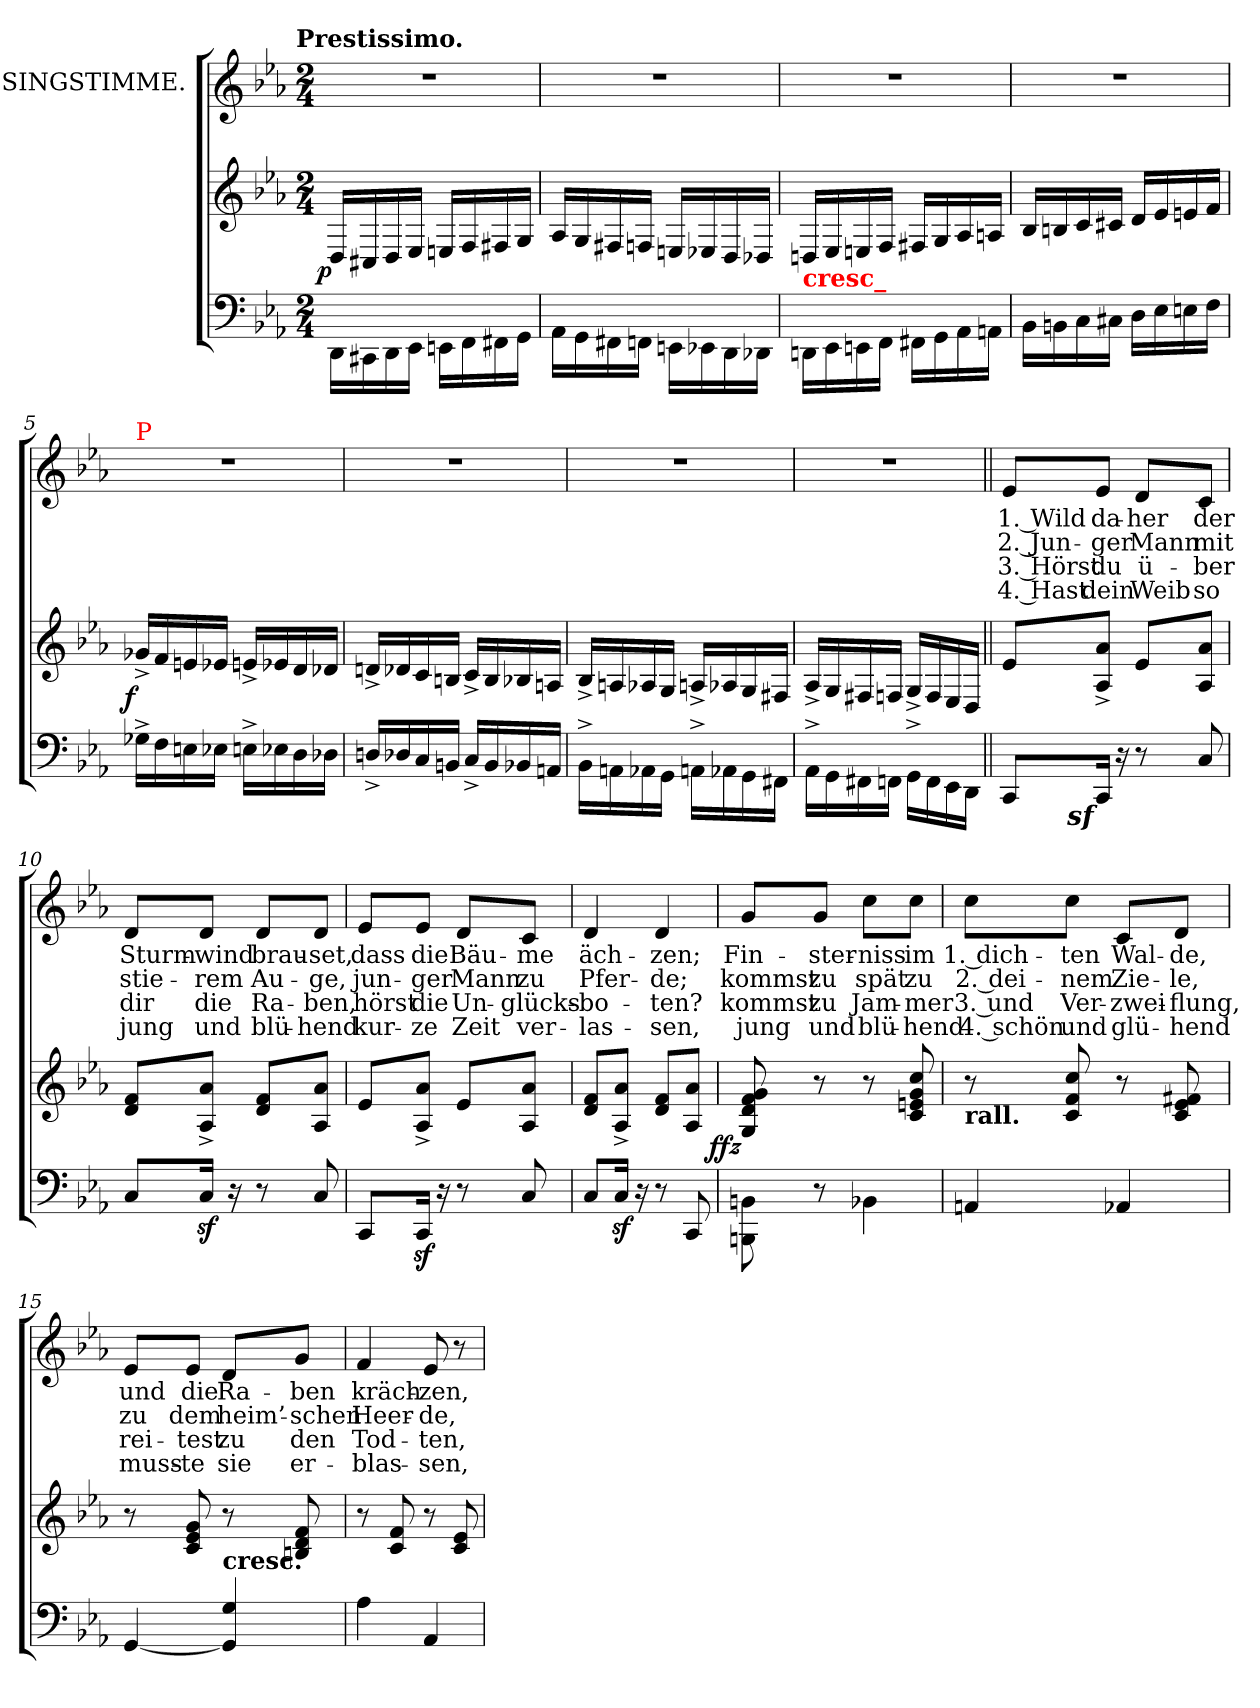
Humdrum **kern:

**kern	**kern	**dynam	**kern	**text	**text	**text	**text
*part2	*part2	*part2	*part1	*part1	*part1	*part1	*part1
*staff3	*staff2	*staff2/3	*staff1	*staff1	*staff1	*staff1	*staff1
*	*	*	*I"SINGSTIMME.	*	*	*	*
*clefF4	*clefG2	*	*clefG2	*	*	*	*
*k[b-e-a-]	*k[b-e-a-]	*	*k[b-e-a-]	*	*	*	*
*c:	*c:	*	*c:	*	*	*	*
!!LO:TX:omd:t=Prestissimo.
*M2/4	*M2/4	*	*M2/4	*	*	*	*
*MM208	*MM208	*	*MM208	*	*	*	*
=1	=1	=1	=1	=1	=1	=1	=1
!	!	!LO:DY:rj	!	!	!	!	!
16DD\LL	16D/LL	p	2r	.	.	.	.
16CC#X	16C#X	.	.	.	.	.	.
16DD\	16D/	.	.	.	.	.	.
16EE-\JJ	16E-/JJ	.	.	.	.	.	.
16EEn\LL	16En/LL	.	.	.	.	.	.
16FF\	16F/	.	.	.	.	.	.
16FF#X	16F#X	.	.	.	.	.	.
16GG\JJ	16G/JJ	.	.	.	.	.	.
=2	=2	=2	=2	=2	=2	=2	=2
16AA-\LL	16A-/LL	.	2r	.	.	.	.
16GG\	16G/	.	.	.	.	.	.
16FF#X	16F#X	.	.	.	.	.	.
16FFn\JJ	16Fn/JJ	.	.	.	.	.	.
16EEn\LL	16En/LL	.	.	.	.	.	.
16EE-X	16E-X	.	.	.	.	.	.
16DD\	16D/	.	.	.	.	.	.
16DD-XJJ	16D-XJJ	.	.	.	.	.	.
=3	=3	=3	=3	=3	=3	=3	=3
!	!LO:TX:b:B:color=red:t=cresc_	!	!	!	!	!	!
16DDn\LL	16Dn/LL	.	2r	.	.	.	.
16EE-\	16E-/	.	.	.	.	.	.
16EEn\	16En/	.	.	.	.	.	.
16FF\JJ	16F/JJ	.	.	.	.	.	.
16FF#XLL	16F#XLL	.	.	.	.	.	.
16GG\	16G/	.	.	.	.	.	.
16AA-\	16A-/	.	.	.	.	.	.
16AAn\JJ	16An/JJ	.	.	.	.	.	.
=4	=4	=4	=4	=4	=4	=4	=4
16BB-\LL	16B-/LL	.	2r	.	.	.	.
16BBn\	16Bn/	.	.	.	.	.	.
16C\	16c/	.	.	.	.	.	.
16C#XJJ	16c#XJJ	.	.	.	.	.	.
16DLL	16dLL	.	.	.	.	.	.
16E-	16e-	.	.	.	.	.	.
16En	16en	.	.	.	.	.	.
16FJJ	16fJJ	.	.	.	.	.	.
=5	=5	=5	=5	=5	=5	=5	=5
!	!	!	!LO:TX:a:color=red:t=P	!	!	!	!
!	!	!LO:DY:rj	!	!	!	!	!
16G-X^>LL	16g-X^>LL	f	2r	.	.	.	.
16F	16f	.	.	.	.	.	.
16En	16en	.	.	.	.	.	.
16E-XJJ	16e-XJJ	.	.	.	.	.	.
16En^>LL	16en^>LL	.	.	.	.	.	.
16E-X	16e-X	.	.	.	.	.	.
16D	16d	.	.	.	.	.	.
16D-XJJ	16d-XJJ	.	.	.	.	.	.
=6	=6	=6	=6	=6	=6	=6	=6
16Dn^<LL	16dn^>LL	.	2r	.	.	.	.
16D-X	16d-X	.	.	.	.	.	.
16C	16c	.	.	.	.	.	.
16BBnJJ	16BnJJ	.	.	.	.	.	.
16C^<LL	16c^>LL	.	.	.	.	.	.
16BB	16B	.	.	.	.	.	.
16BB-X	16B-X	.	.	.	.	.	.
16AAnJJ	16AnJJ	.	.	.	.	.	.
=7	=7	=7	=7	=7	=7	=7	=7
16BB-^<\LL	16B-^>/LL	.	2r	.	.	.	.
16AAn\	16An/	.	.	.	.	.	.
16AA-X	16A-X	.	.	.	.	.	.
16GG\JJ	16G/JJ	.	.	.	.	.	.
16AAn^<\LL	16An^>/LL	.	.	.	.	.	.
16AA-X	16A-X	.	.	.	.	.	.
16GG\	16G/	.	.	.	.	.	.
16FF#XJJ	16F#XJJ	.	.	.	.	.	.
=8	=8	=8	=8	=8	=8	=8	=8
16AA-^<\LL	16A-^>/LL	.	2r	.	.	.	.
16GG\	16G/	.	.	.	.	.	.
16FF#X	16F#X	.	.	.	.	.	.
16FFn\JJ	16Fn/JJ	.	.	.	.	.	.
16GG^<\LL	16G^>/LL	.	.	.	.	.	.
16FF\	16F/	.	.	.	.	.	.
16EE-\	16E-/	.	.	.	.	.	.
16DD\JJ	16D/JJ	.	.	.	.	.	.
=9||	=9||	=9||	=9||	=9||	=9||	=9||	=9||
*	*	*	*MM108	*	*	*	*
8CCL	8e-L	.	8e-/L	1. Wild	2. Jun-	3. Hörst	4. Hast
!LO:DY:rj	!	!	!	!	!	!	!
16CCz<Jk	8a-^< 8A-^<J	.	8e-/J	da-	-ger	du	dein
16r	.	.	.	.	.	.	.
8r	8e-L	.	8d/L	-her	Mann	ü-	Weib
8C	8a- 8A-J	.	8c/J	der	mit	-ber	so
=10	=10	=10	=10	=10	=10	=10	=10
8CL	8f 8dL	.	8d/L	Sturm-	stie-	dir	jung
16Cz<Jk	8a-^< 8A-^<J	.	8d/J	-wind	-rem	die	und
16r	.	.	.	.	.	.	.
8r	8f 8dL	.	8d/L	brau-	Au-	Ra-	blü-
8C	8a- 8A-J	.	8d/J	-set,	-ge,	-ben,	-hend
=11	=11	=11	=11	=11	=11	=11	=11
8CCL	8e-L	.	8e-/L	dass	jun-	hörst	kur-
16CCz<Jk	8a-^< 8A-^<J	.	8e-/J	die	-ger	die	-ze
16r	.	.	.	.	.	.	.
8r	8e-L	.	8d/L	Bäu-	Mann	Un-	Zeit
8C	8a- 8A-J	.	8c/J	-me	zu	-glücks-	ver-
=12	=12	=12	=12	=12	=12	=12	=12
8CL	8f 8dL	.	4d	äch-	Pfer-	-bo-	-las-
16Cz<Jk	8a-^< 8A-^<J	.	.	.	.	.	.
16r	.	.	.	.	.	.	.
8r	8f 8dL	.	4d	-zen;	-de;	-ten?	sen,
8CC	8a- 8A-J	.	.	.	.	.	.
=13	=13	=13	=13	=13	=13	=13	=13
!	!	!LO:DY:rj	!	!	!	!	!
8BBn\ 8BBBn\	8g/ 8f/ 8d/ 8G/	ffz	8g/L	Fin-	kommst	kommst	jung
8r	8r	.	8g/J	-ster-	zu	zu	und
4BB-X\	8r	.	8cc\L	-niss	spät	Jam-	blü-
.	8cc 8g 8en 8c	.	8cc\J	im	zu	-mer	-hend
=14	=14	=14	=14	=14	=14	=14	=14
!	!LO:TX:b:B:t=rall.	!	!	!	!	!	!
4AAn	8r	.	8cc\L	1. dich-	2. dei-	3. und	4. schön
.	8cc 8f 8c	.	8cc\J	-ten	-nem	Ver-	und
4AA-X	8r	.	8c/L	Wal-	Zie-	-zwei-	glü-
.	8f#X 8e- 8c	.	8d/J	-de,	-le,	-flung,	-hend
=15	=15	=15	=15	=15	=15	=15	=15
[4GG	8r	.	8e-/L	und	zu	rei-	muss-
.	8g 8e- 8c	.	8e-/J	die	dem	-test	-te
!	!LO:TX:c:B:t=cresc.	!	!	!	!	!	!
4G 4GG]	8r	.	8d/L	Ra-	heim’-	zu	sie
.	8f 8d 8Bn	.	8g/J	-ben	-schen	den	er-
=16	=16	=16	=16	=16	=16	=16	=16
4A-	8r	.	4f	kräch-	Heer-	Tod-	-blas-
.	8f 8c	.	.	.	.	.	.
4AA-	8r	.	8e-	-zen,	-de,	-ten,	-sen,
.	8e- 8c	.	8r	.	.	.	.
=	=	=	=	=	=	=	=
*-	*-	*-	*-	*-	*-	*-	*-
